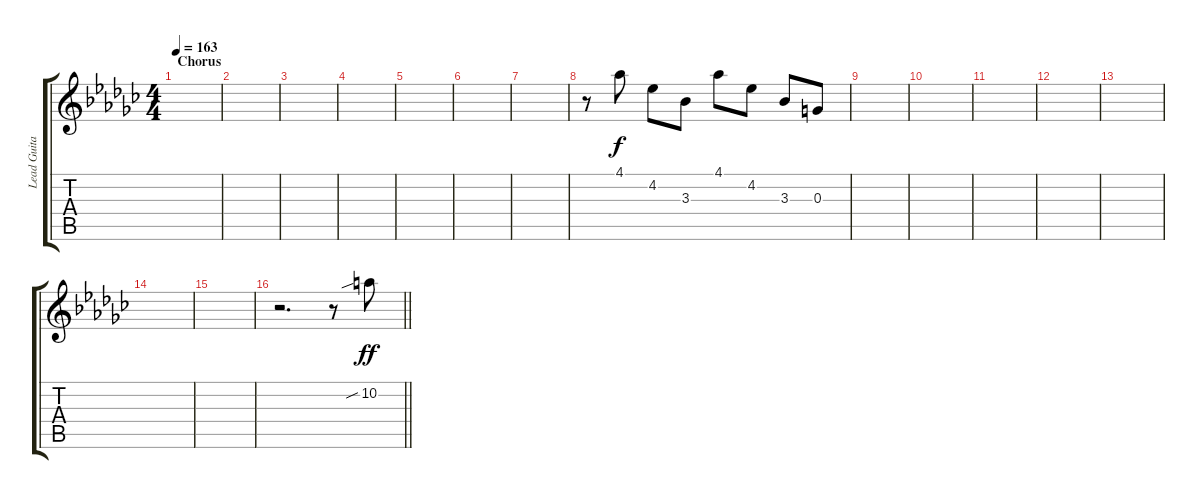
\track ("Lead Guitar" "Lead Guita") {instrument distortionguitar}
\staff {score tabs}
\tuning (E4 B3 G3 D3 A2 E2) {hide}
\ts (4 4)
\section ("" "Chorus")
\tempo 163
\clef g2
\ks gb
|
|
|
|
|
|
|
r.8 4.1.8 4.2.8 3.3.8 4.1.8 4.2.8 3.3.8 0.3.8 |
|
|
|
|
|
|
|
\barLineRight lightlight
r.2{d} r.8 10.2{sib}.8{dy ff}
